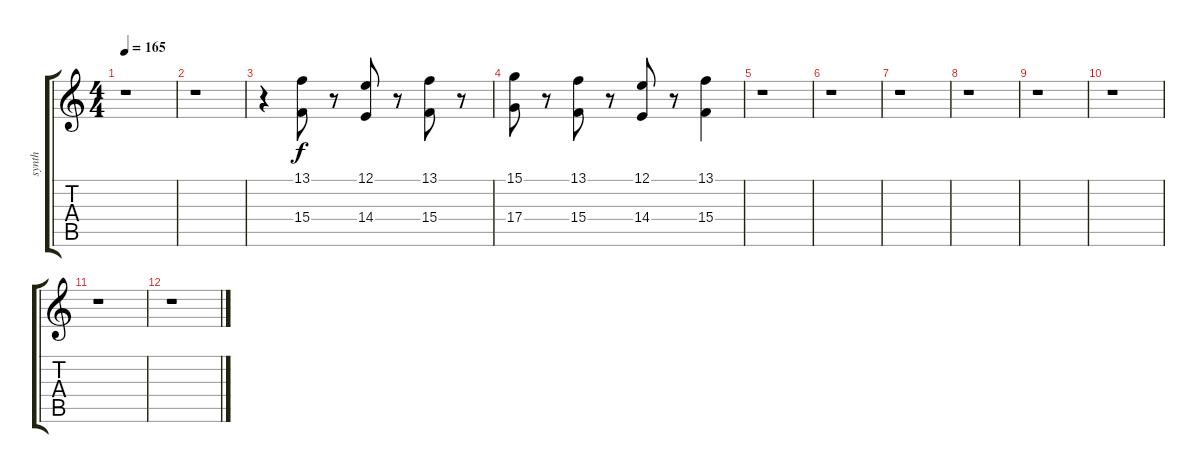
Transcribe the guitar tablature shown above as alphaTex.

\track ("synth" "synth") {instrument synthbrass1}
\staff {score tabs}
\tuning (E4 B3 G3 D3 A2 E2) {hide}
\ts (4 4)
\tempo 165
\clef g2
\ks c
r.1{dy ff} |
r.1 |
r.4 (13.1 15.4).8{dy f} r.8 (12.1 14.4).8 r.8 (13.1 15.4).8 r.8 |
(15.1 17.4).8 r.8 (13.1 15.4).8 r.8 (12.1 14.4).8 r.8 (13.1 15.4).4 |
r.1 |
r.1 |
r.1 |
r.1 |
r.1 |
r.1 |
r.1 |
r.1
